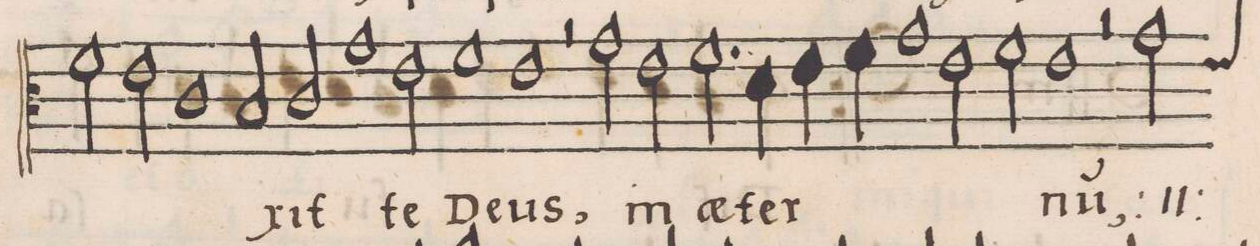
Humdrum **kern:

**kern	**text
*I"CANTVS	*
*clefC3	*
*k[]	*
*met(c)	*
*M2/1	*
2f\	.
=28	=28
2e\	.
1c	.
2B/	.
=29	=29
2c/	-xit
1g	.
2e\	te
=30	=30
1f	De-
1e	-us,
=31	=31
2r	.
2g\	in
2e\	.
2.f\	(ae)-
=32	=32
4d\	-ter-
4e\	.
4f\	.
1g	.
=33	=33
2e\	.
2f\	.
1e	-nu(m),
=34	=34
*	*ij
2r	.
*custos:e	*
2g\	in
*-	*-
